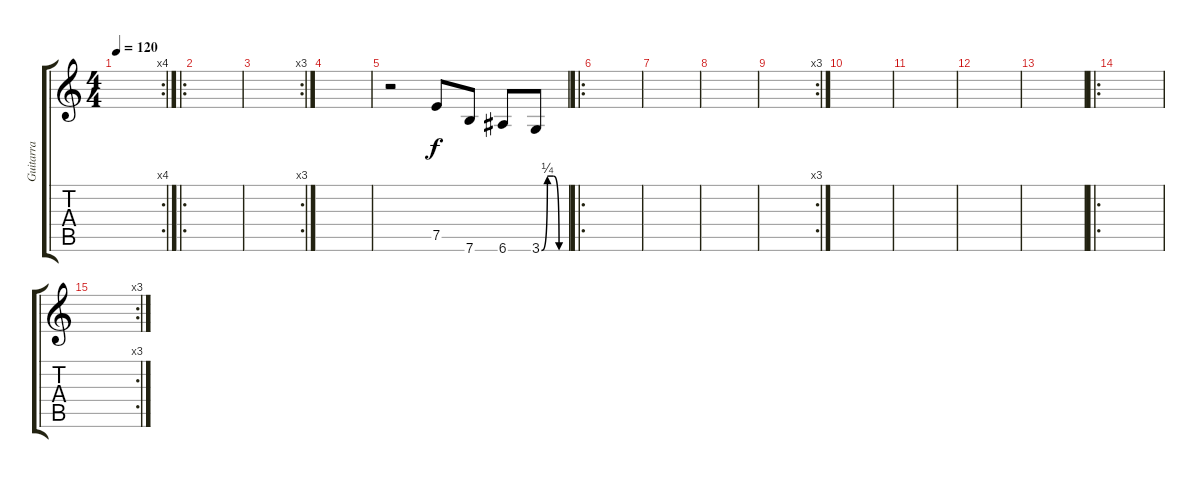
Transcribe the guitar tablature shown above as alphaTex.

\track ("Guitarra  (Lead)" "Guitarra  ") {instrument distortionguitar}
\staff {score tabs}
\tuning (E4 B3 G3 D3 A2 E2) {hide}
\rc 4
\ts (4 4)
\tempo 120
\clef g2
\ks c
|
\ro
|
\rc 3
|
|
r.2 7.5.8 7.6.8 6.6.8 3.6{be (custom 0 0 15 1 30 1 45 0 60 0)}.8 |
\ro
|
|
|
\rc 3
|
|
|
|
|
\ro
|
\rc 3
